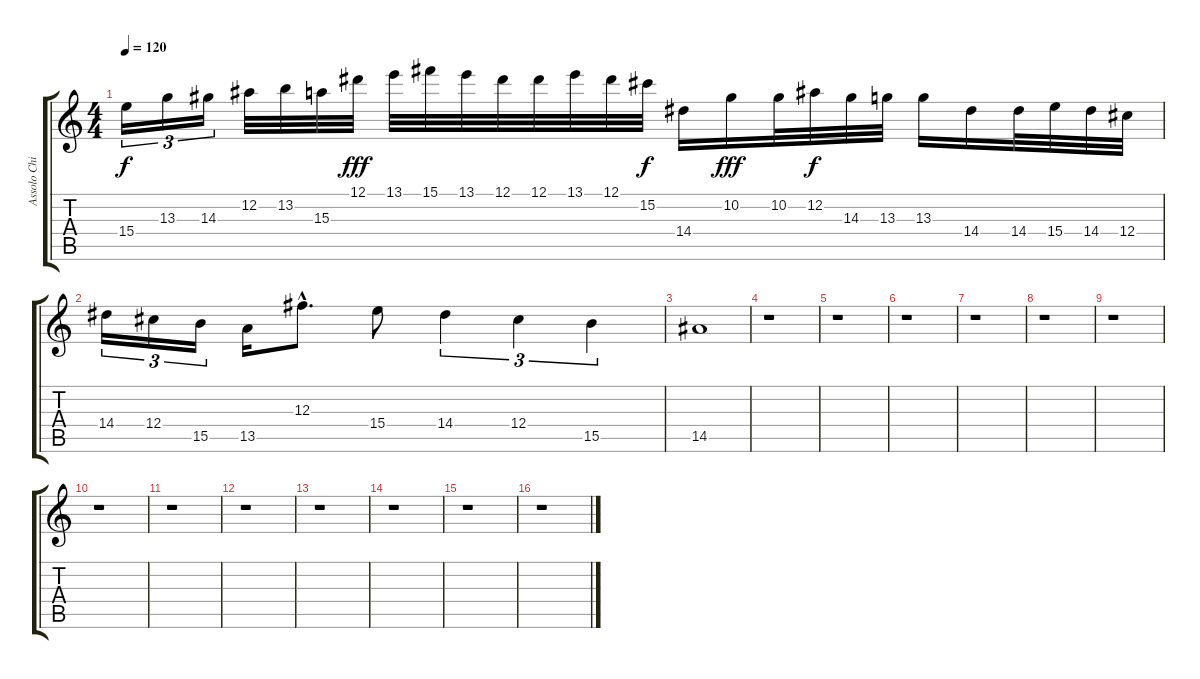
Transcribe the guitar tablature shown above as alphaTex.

\track ("Assolo Chitarra 2" "Assolo Chi") {instrument overdrivenguitar}
\staff {score tabs}
\tuning (Eb4 Bb3 Gb3 Db3 Ab2 Eb2) {hide}
\ts (4 4)
\tempo 120
\clef g2
\ks c
15.4.16{tu (3 2) dy f} 13.3.16{tu (3 2)} 14.3.16{tu (3 2)} 12.2.32 13.2.32 15.3.32 12.1.32{dy fff} 13.1.32 15.1.32 13.1.32 12.1.32 12.1.32 13.1.32 12.1.32 15.2.32{dy f} 14.4.16 10.2.16{dy fff} 10.2.32 12.2.32{dy f} 14.3.32 13.3.32 13.3.16 14.4.16 14.4.32 15.4.32 14.4.32 12.4.32 |
14.4.16{tu (3 2)} 12.4.16{tu (3 2)} 15.5.16{tu (3 2)} 13.5.16 12.3{hac}.8{d} 15.4.8 14.4.4{tu (3 2)} 12.4.4{tu (3 2)} 15.5.4{tu (3 2)} |
14.5.1 |
r.1 |
r.1 |
r.1 |
r.1 |
r.1 |
r.1 |
r.1 |
r.1 |
r.1 |
r.1 |
r.1 |
r.1 |
r.1
